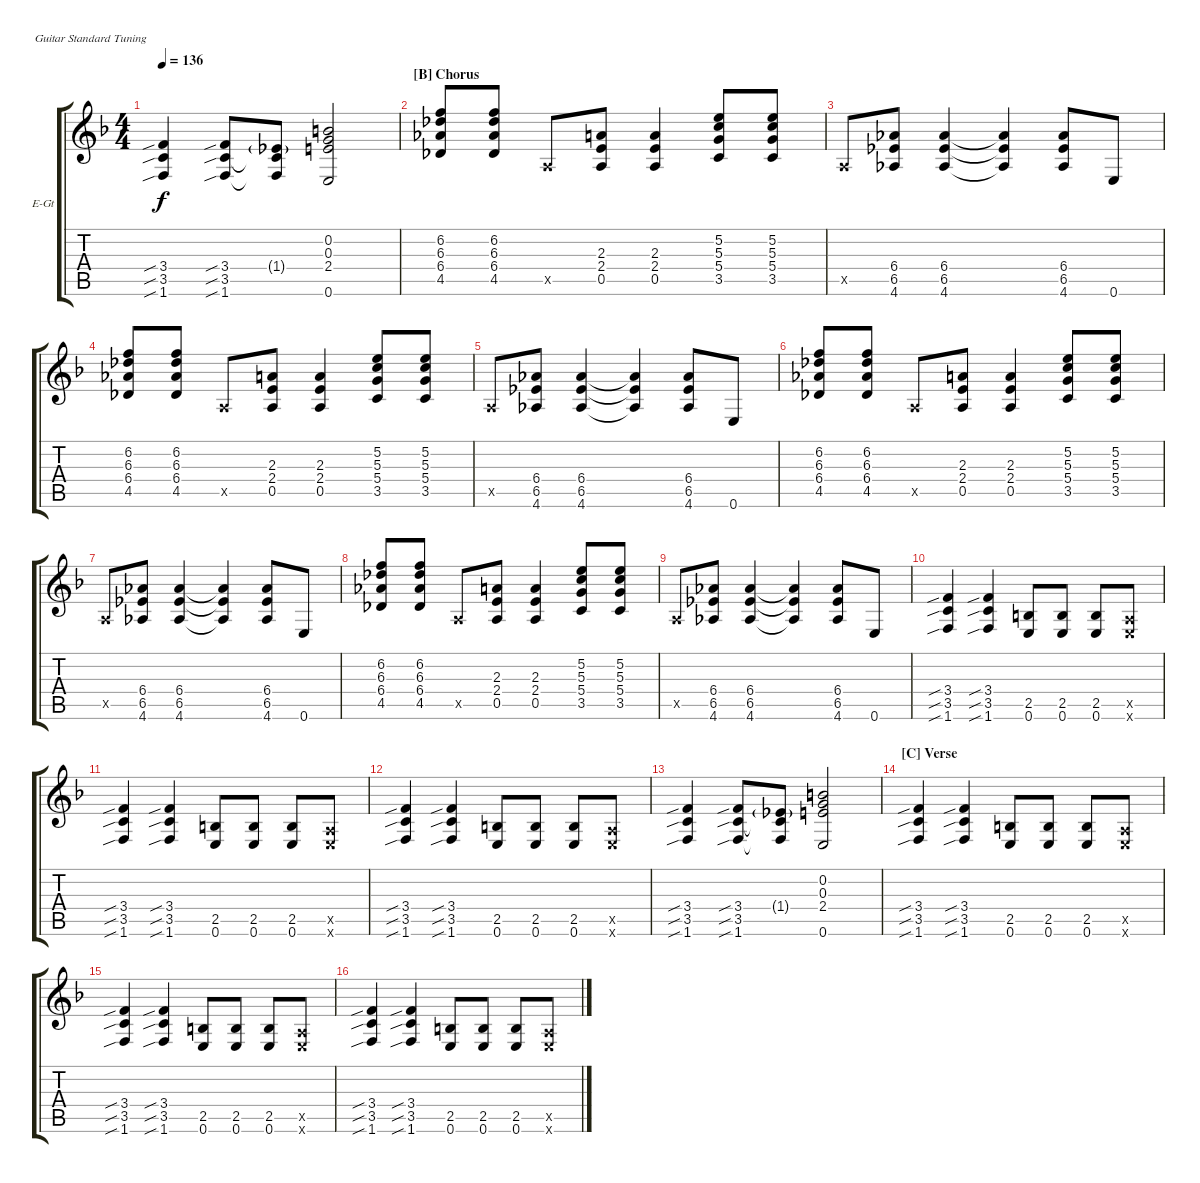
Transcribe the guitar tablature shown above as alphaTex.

\defaultSystemsLayout 4
\bracketExtendMode groupsimilarinstruments
\firstSystemTrackNameOrientation horizontal
\otherSystemsTrackNameOrientation horizontal
\track ("Electric Guitar" "E-Gt") {instrument distortionguitar}
\staff {score tabs}
\tuning (E4 B3 G3 D3 A2 E2)
\ts (4 4)
\tempo 136
\clef g2
\ks f
(1.6{sib} 3.5{sib} 3.4{sib}).4{dy f} (1.6{sib} 3.5{sib} 3.4{sib}).8 (1.6{t} 3.5{t} 1.4{g}).8 (0.6 2.4 0.3 0.2).2 |
\section ("B" "Chorus")
(4.5 6.4 6.3 6.2).8 (6.4 6.3 6.2 4.5).8 0.5{x}.8 (0.5 2.4 2.3).8 (0.5 2.4 2.3).4 (3.5 5.4 5.3 5.2).8 (3.5 5.4 5.3 5.2).8 |
0.5{x}.8 (4.6 6.5 6.4).8 (4.6 6.5 6.4).4 (4.6{t} 6.5{t} 6.4{t}).4 (4.6 6.5 6.4).8 0.6.8 |
(4.5 6.4 6.3 6.2).8 (6.4 6.3 6.2 4.5).8 0.5{x}.8 (0.5 2.4 2.3).8 (0.5 2.4 2.3).4 (3.5 5.4 5.3 5.2).8 (3.5 5.4 5.3 5.2).8 |
0.5{x}.8 (4.6 6.5 6.4).8 (4.6 6.5 6.4).4 (4.6{t} 6.5{t} 6.4{t}).4 (4.6 6.5 6.4).8 0.6.8 |
(4.5 6.4 6.3 6.2).8 (6.4 6.3 6.2 4.5).8 0.5{x}.8 (0.5 2.4 2.3).8 (0.5 2.4 2.3).4 (3.5 5.4 5.3 5.2).8 (3.5 5.4 5.3 5.2).8 |
0.5{x}.8 (4.6 6.5 6.4).8 (4.6 6.5 6.4).4 (4.6{t} 6.5{t} 6.4{t}).4 (4.6 6.5 6.4).8 0.6.8 |
(4.5 6.4 6.3 6.2).8 (6.4 6.3 6.2 4.5).8 0.5{x}.8 (0.5 2.4 2.3).8 (0.5 2.4 2.3).4 (3.5 5.4 5.3 5.2).8 (3.5 5.4 5.3 5.2).8 |
0.5{x}.8 (4.6 6.5 6.4).8 (4.6 6.5 6.4).4 (4.6{t} 6.5{t} 6.4{t}).4 (4.6 6.5 6.4).8 0.6.8 |
(1.6{sib} 3.5{sib} 3.4{sib}).4 (1.6{sib} 3.5{sib} 3.4{sib}).4 (0.6 2.5).8 (0.6 2.5).8 (0.6 2.5).8 (0.6{x} 0.5{x}).8 |
(1.6{sib} 3.5{sib} 3.4{sib}).4 (1.6{sib} 3.5{sib} 3.4{sib}).4 (0.6 2.5).8 (0.6 2.5).8 (0.6 2.5).8 (0.6{x} 0.5{x}).8 |
(1.6{sib} 3.5{sib} 3.4{sib}).4 (1.6{sib} 3.5{sib} 3.4{sib}).4 (0.6 2.5).8 (0.6 2.5).8 (0.6 2.5).8 (0.6{x} 0.5{x}).8 |
(1.6{sib} 3.5{sib} 3.4{sib}).4 (1.6{sib} 3.5{sib} 3.4{sib}).8 (1.6{t} 3.5{t} 1.4{g}).8 (0.6 2.4 0.3 0.2).2 |
\section ("C" "Verse")
(1.6{sib} 3.5{sib} 3.4{sib}).4 (1.6{sib} 3.5{sib} 3.4{sib}).4 (0.6 2.5).8 (0.6 2.5).8 (0.6 2.5).8 (0.6{x} 0.5{x}).8 |
(1.6{sib} 3.5{sib} 3.4{sib}).4 (1.6{sib} 3.5{sib} 3.4{sib}).4 (0.6 2.5).8 (0.6 2.5).8 (0.6 2.5).8 (0.6{x} 0.5{x}).8 |
(1.6{sib} 3.5{sib} 3.4{sib}).4 (1.6{sib} 3.5{sib} 3.4{sib}).4 (0.6 2.5).8 (0.6 2.5).8 (0.6 2.5).8 (0.6{x} 0.5{x}).8
